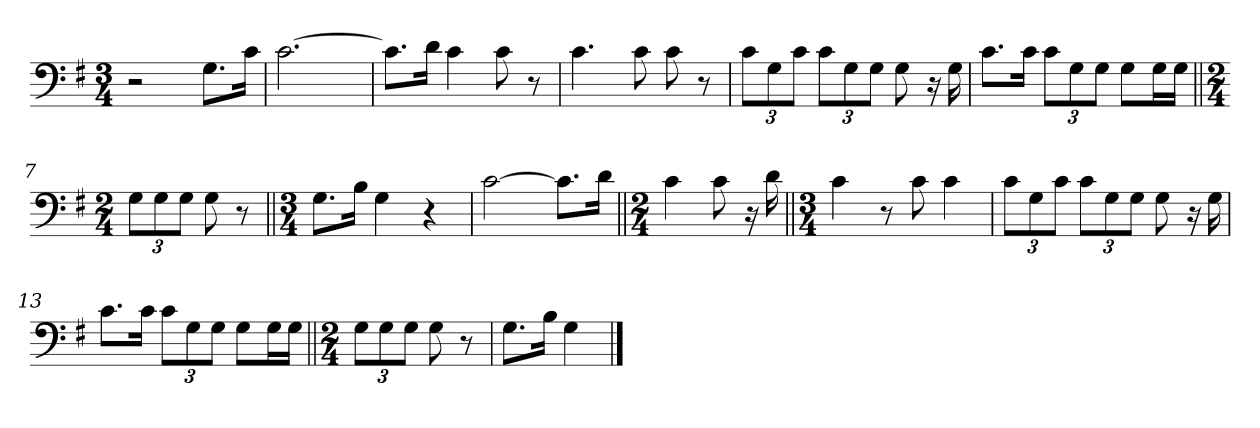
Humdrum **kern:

**kern
*part1
*staff1
*clefF4
*k[f#]
*M3/4
=1
2r
8.G\L
16c\Jk
=2
[2.c\
=3
8.c\L]
16d\Jk
4c\
8c\
8r
=4
4.c\
8c\
8c\
8r
=5
12c\L
12G\
12c\J
12c\L
12G\
12G\J
8G\
16r
16G\
=6
8.c\L
16c\Jk
12c\L
12G\
12G\J
8G\L
16G\L
16G\JJ
=7||
*M2/4
12G\L
12G\
12G\J
8G\
8r
=8||
*M3/4
8.G\L
16B\Jk
4G\
4r
=9
[2c\
8.c\L]
16d\Jk
=10||
*M2/4
4c\
8c\
16r
16d\
=11||
*M3/4
4c\
8r
8c\
4c\
=12
12c\L
12G\
12c\J
12c\L
12G\
12G\J
8G\
16r
16G\
=13
8.c\L
16c\Jk
12c\L
12G\
12G\J
8G\L
16G\L
16G\JJ
=14||
*M2/4
12G\L
12G\
12G\J
8G\
8r
=15
8.G\L
16B\Jk
4G\
==
*-
